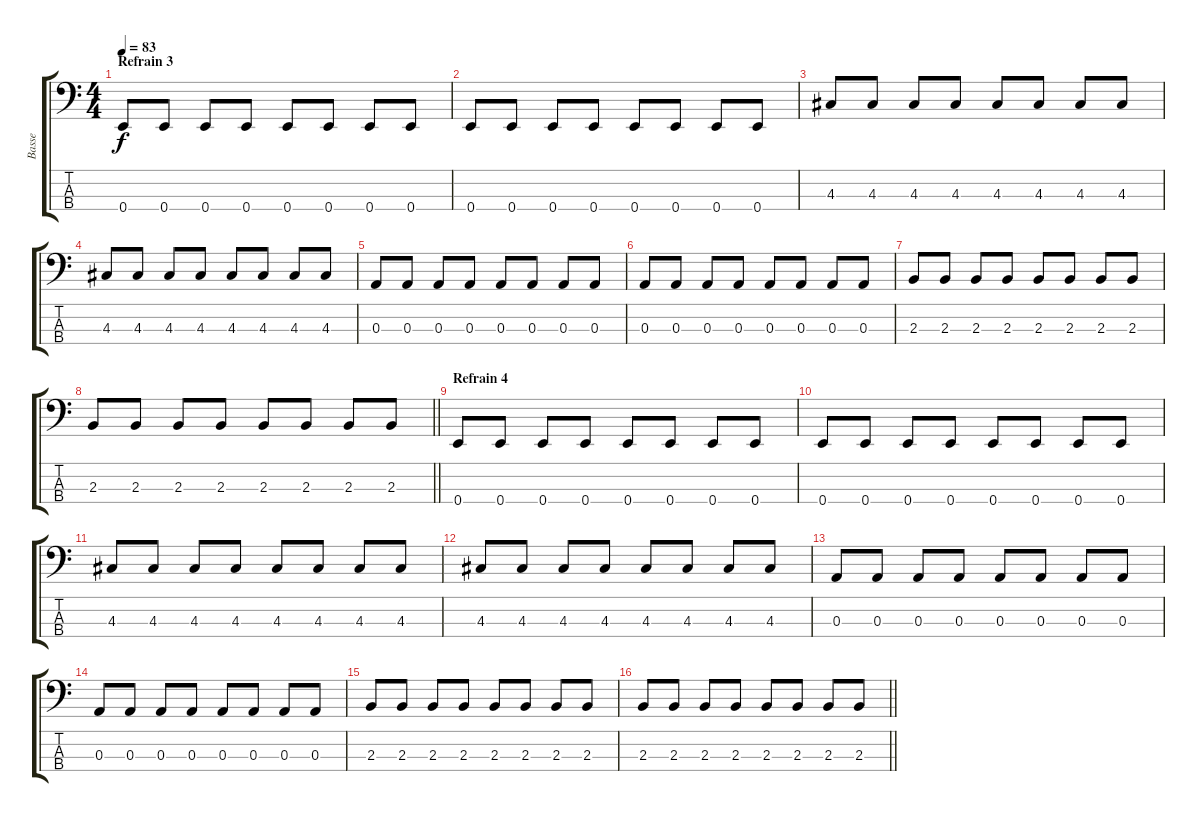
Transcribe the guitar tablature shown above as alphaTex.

\track ("Basse" "Basse") {instrument electricbassfinger}
\staff {score tabs}
\tuning (G2 D2 A1 E1) {hide}
\ts (4 4)
\section ("" "Refrain 3")
\tempo 83
\clef f4
\ks c
0.4.8{dy f} 0.4.8 0.4.8 0.4.8 0.4.8 0.4.8 0.4.8 0.4.8 |
0.4.8 0.4.8 0.4.8 0.4.8 0.4.8 0.4.8 0.4.8 0.4.8 |
4.3.8 4.3.8 4.3.8 4.3.8 4.3.8 4.3.8 4.3.8 4.3.8 |
4.3.8 4.3.8 4.3.8 4.3.8 4.3.8 4.3.8 4.3.8 4.3.8 |
0.3.8 0.3.8 0.3.8 0.3.8 0.3.8 0.3.8 0.3.8 0.3.8 |
0.3.8 0.3.8 0.3.8 0.3.8 0.3.8 0.3.8 0.3.8 0.3.8 |
2.3.8 2.3.8 2.3.8 2.3.8 2.3.8 2.3.8 2.3.8 2.3.8 |
\barLineRight lightlight
2.3.8 2.3.8 2.3.8 2.3.8 2.3.8 2.3.8 2.3.8 2.3.8 |
\section ("" "Refrain 4")
0.4.8 0.4.8 0.4.8 0.4.8 0.4.8 0.4.8 0.4.8 0.4.8 |
0.4.8 0.4.8 0.4.8 0.4.8 0.4.8 0.4.8 0.4.8 0.4.8 |
4.3.8 4.3.8 4.3.8 4.3.8 4.3.8 4.3.8 4.3.8 4.3.8 |
4.3.8 4.3.8 4.3.8 4.3.8 4.3.8 4.3.8 4.3.8 4.3.8 |
0.3.8 0.3.8 0.3.8 0.3.8 0.3.8 0.3.8 0.3.8 0.3.8 |
0.3.8 0.3.8 0.3.8 0.3.8 0.3.8 0.3.8 0.3.8 0.3.8 |
2.3.8 2.3.8 2.3.8 2.3.8 2.3.8 2.3.8 2.3.8 2.3.8 |
\barLineRight lightlight
2.3.8 2.3.8 2.3.8 2.3.8 2.3.8 2.3.8 2.3.8 2.3.8
